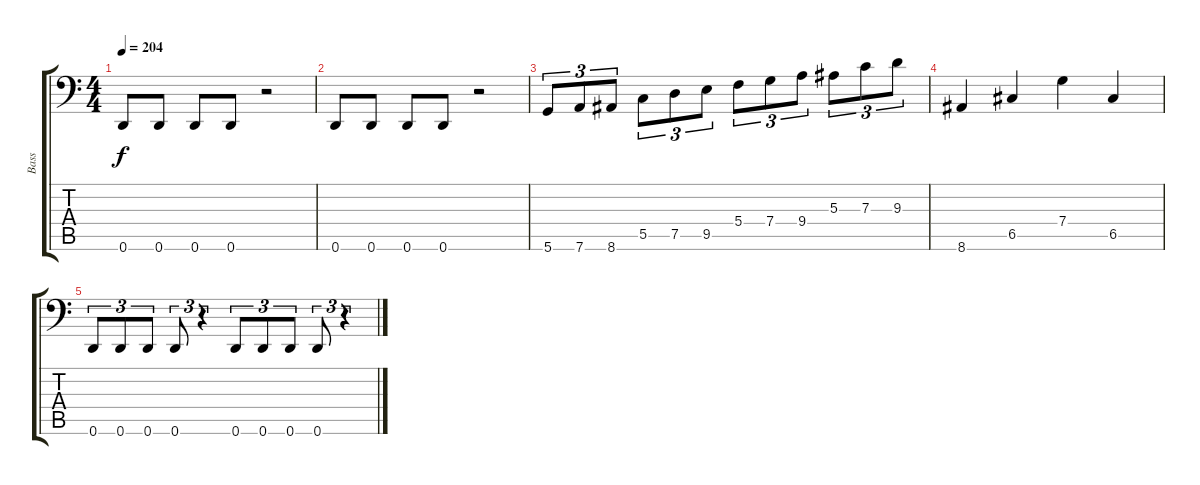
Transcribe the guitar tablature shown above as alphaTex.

\track ("Bass" "Bass") {instrument electricbasspick}
\staff {score tabs}
\tuning (D3 A2 F2 C2 G1 D1) {hide}
\ts (4 4)
\tempo 204
\clef f4
\ks c
0.6.8{dy f} 0.6.8 0.6.8 0.6.8 r.2 |
0.6.8 0.6.8 0.6.8 0.6.8 r.2 |
5.6.8{tu (3 2)} 7.6.8{tu (3 2)} 8.6.8{tu (3 2)} 5.5.8{tu (3 2)} 7.5.8{tu (3 2)} 9.5.8{tu (3 2)} 5.4.8{tu (3 2)} 7.4.8{tu (3 2)} 9.4.8{tu (3 2)} 5.3.8{tu (3 2)} 7.3.8{tu (3 2)} 9.3.8{tu (3 2)} |
8.6.4 6.5.4 7.4.4 6.5.4 |
0.6.8{tu (3 2)} 0.6.8{tu (3 2)} 0.6.8{tu (3 2)} 0.6.8{tu (3 2)} r.4{tu (3 2)} 0.6.8{tu (3 2)} 0.6.8{tu (3 2)} 0.6.8{tu (3 2)} 0.6.8{tu (3 2)} r.4{tu (3 2)}
